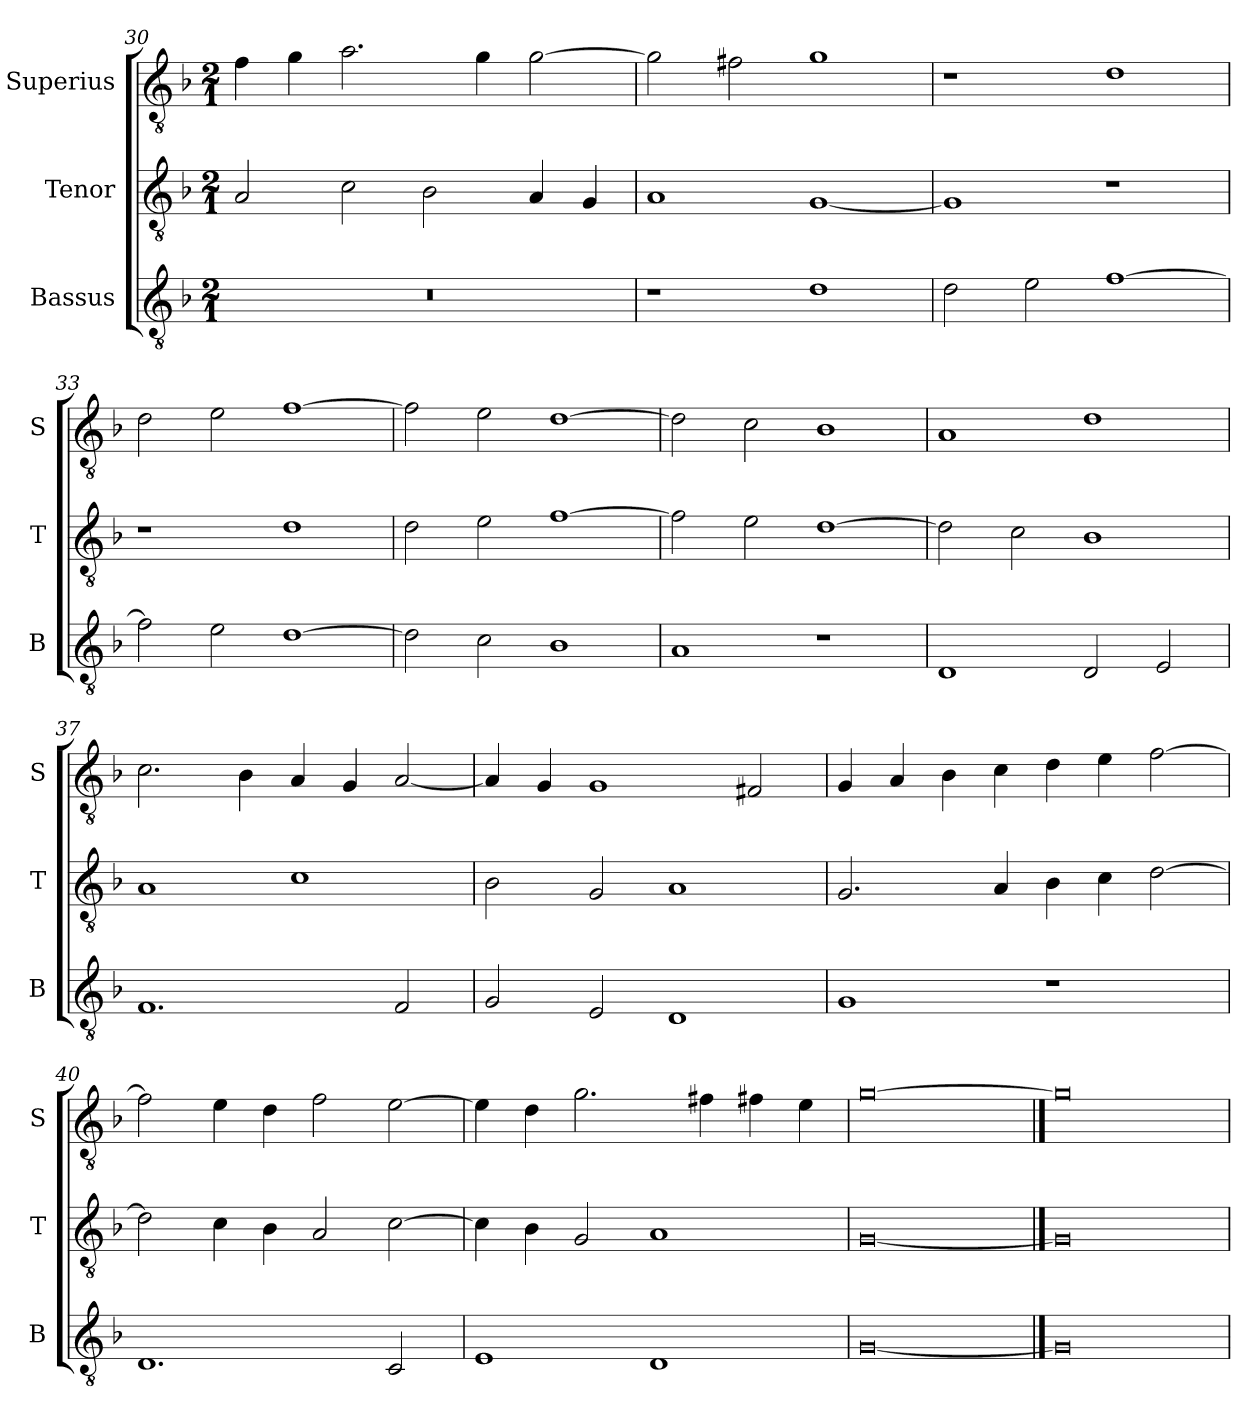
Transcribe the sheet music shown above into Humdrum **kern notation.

**kern	**kern	**kern
*part3	*part2	*part1
*staff3	*staff2	*staff1
*I"Bassus	*I"Tenor	*I"Superius
*I'B	*I'T	*I'S
*clefGv2	*clefGv2	*clefGv2
*k[b-]	*k[b-]	*k[b-]
*F:	*F:	*F:
*M2/1	*M2/1	*M2/1
=30	=30	=30
0r	2A	4f
.	.	4g
.	2c	2.a
.	2B-	.
.	.	4g
.	4A	[2g
.	4G	.
=31	=31	=31
1r	1A	2g]
.	.	2f#X
1d	[1G	1g
=32	=32	=32
2d	1G]	1r
2e	.	.
[1f	1r	1d
=33	=33	=33
2f]	1r	2d
2e	.	2e
[1d	1d	[1f
=34	=34	=34
2d]	2d	2f]
2c	2e	2e
1B-	[1f	[1d
=35	=35	=35
1A	2f]	2d]
.	2e	2c
1r	[1d	1B-
=36	=36	=36
1D	2d]	1A
.	2c	.
2D	1B-	1d
2E	.	.
=37	=37	=37
1.F	1A	2.c
.	.	4B-
.	1c	4A
.	.	4G
2F	.	[2A
=38	=38	=38
2G	2B-	4A]
.	.	4G
2E	2G	1G
1D	1A	.
.	.	2F#X
=39	=39	=39
1G	2.G	4G
.	.	4A
.	.	4B-
.	4A	4c
1r	4B-	4d
.	4c	4e
.	[2d	[2f
=40	=40	=40
1.D	2d]	2f]
.	4c	4e
.	4B-	4d
.	2A	2f
2C	[2c	[2e
=41	=41	=41
1E	4c]	4e]
.	4B-	4d
.	2G	2.g
1D	1A	.
.	.	4f#X
.	.	4f#X
.	.	4e
=42	=42	=42
[0G	[0G	[0g
==43	==43	==43
0G]	0G]	0g]
=	=	=
*-	*-	*-
